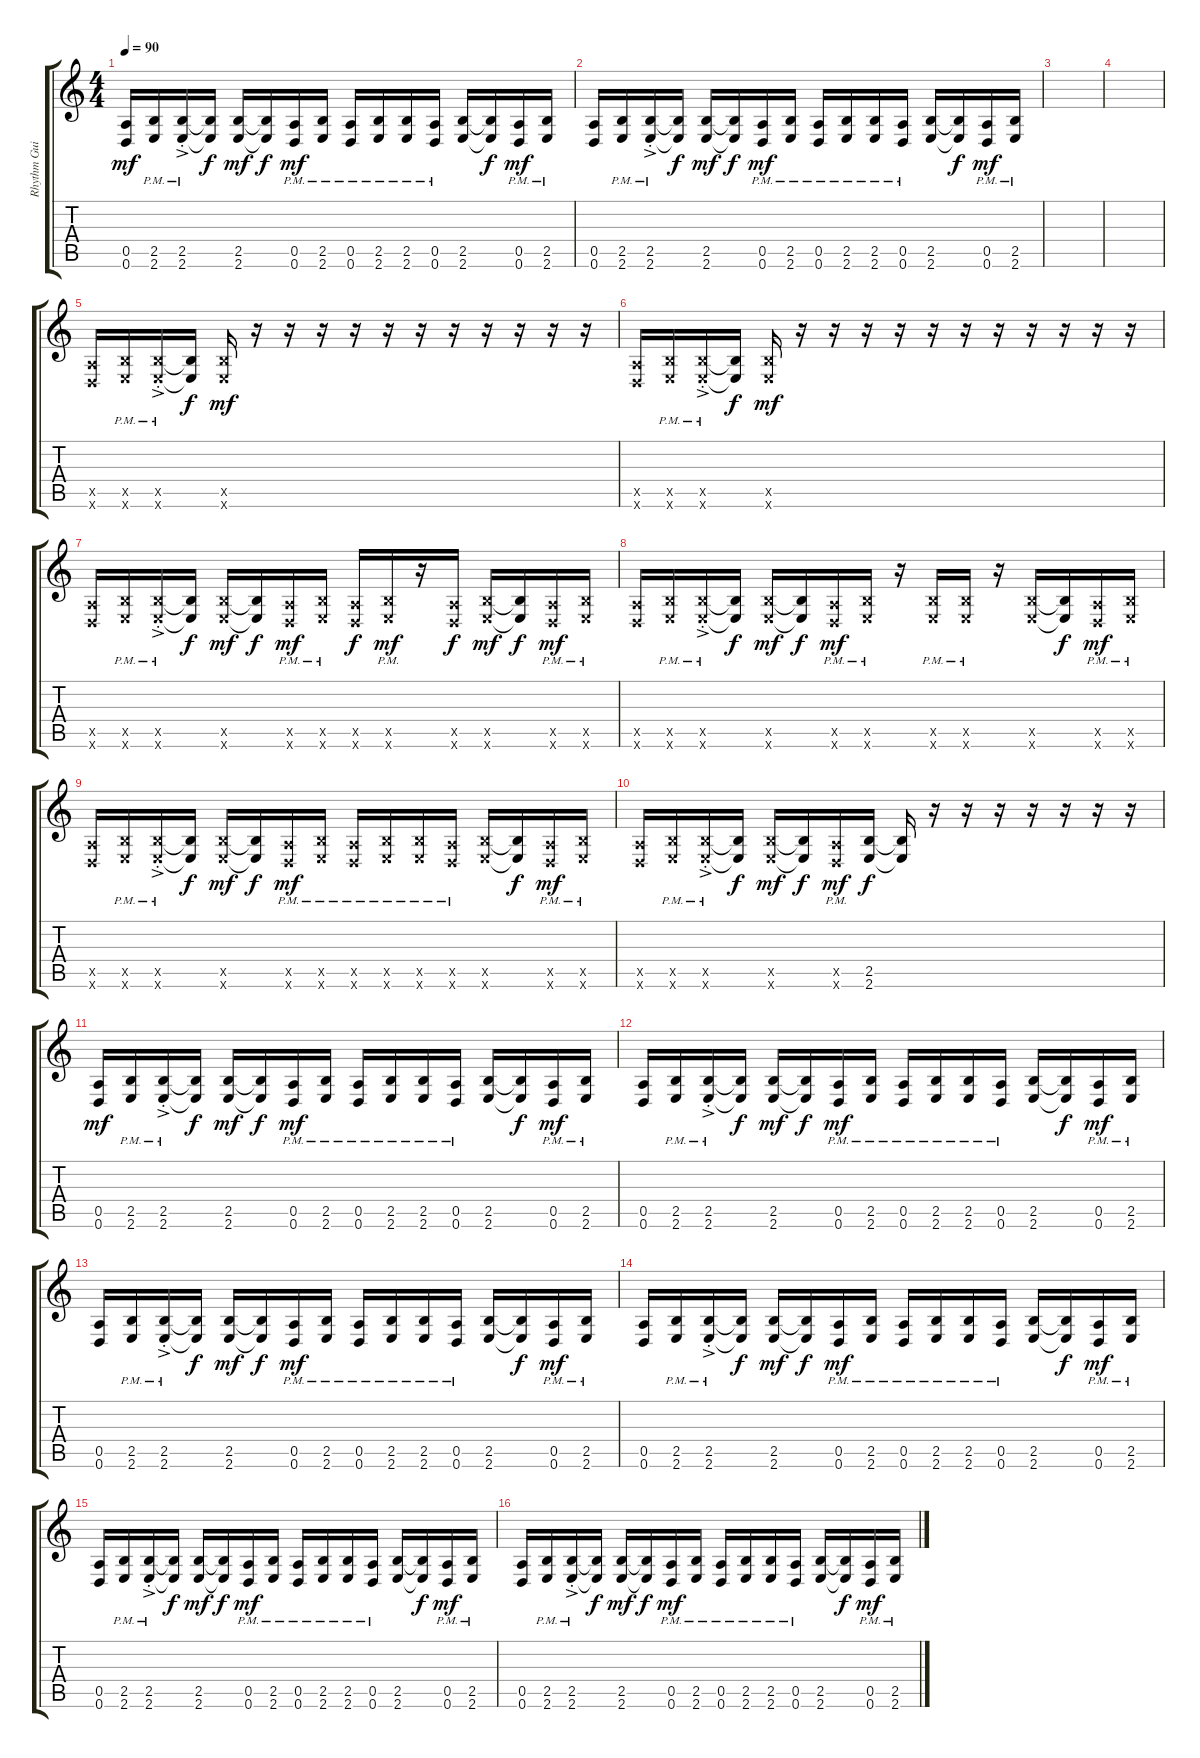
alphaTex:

\track ("Rhythm Guitar" "Rhythm Gui") {instrument distortionguitar}
\staff {score tabs}
\tuning (E4 B3 G3 D3 A2 D2) {hide}
\ts (4 4)
\tempo 90
\clef g2
\ks c
(0.5 0.6).16{dy mf} (2.5 2.6{pm}).16 (2.5 2.6{ac pm st}).16 (2.5{t} 2.6{t}).16{dy f} (2.5 2.6).16{dy mf} (2.5{t} 2.6{t}).16{dy f} (0.5 0.6{pm}).16{dy mf} (2.5 2.6{pm}).16 (0.5 0.6{pm}).16 (2.5 2.6{pm}).16 (2.5 2.6{pm}).16 (0.5 0.6{pm}).16 (2.5 2.6).16 (2.5{t} 2.6{t}).16{dy f} (0.5 0.6{pm}).16{dy mf} (2.5 2.6{pm}).16 |
(0.5 0.6).16 (2.5 2.6{pm}).16 (2.5 2.6{ac pm st}).16 (2.5{t} 2.6{t}).16{dy f} (2.5 2.6).16{dy mf} (2.5{t} 2.6{t}).16{dy f} (0.5 0.6{pm}).16{dy mf} (2.5 2.6{pm}).16 (0.5 0.6{pm}).16 (2.5 2.6{pm}).16 (2.5 2.6{pm}).16 (0.5 0.6{pm}).16 (2.5 2.6).16 (2.5{t} 2.6{t}).16{dy f} (0.5 0.6{pm}).16{dy mf} (2.5 2.6{pm}).16 |
|
|
(0.5{x} 0.6{x}).16 (2.5{x} 2.6{pm x}).16 (2.5{x} 2.6{ac pm st x}).16 (2.5{t} 2.6{t}).16{dy f} (2.5{x} 2.6{x}).16{dy mf} r.16 r.16 r.16 r.16 r.16 r.16 r.16 r.16 r.16 r.16 r.16 |
(0.5{x} 0.6{x}).16 (2.5{x} 2.6{pm x}).16 (2.5{x} 2.6{ac pm st x}).16 (2.5{t} 2.6{t}).16{dy f} (2.5{x} 2.6{x}).16{dy mf} r.16 r.16 r.16 r.16 r.16 r.16 r.16 r.16 r.16 r.16 r.16 |
(0.5{x} 0.6{x}).16 (2.5{x} 2.6{pm x}).16 (2.5{x} 2.6{ac pm st x}).16 (2.5{t} 2.6{t}).16{dy f} (2.5{x} 2.6{x}).16{dy mf} (2.5{t} 2.6{t}).16{dy f} (0.5{x} 0.6{pm x}).16{dy mf} (2.5{x} 2.6{pm x}).16 (0.5{x} 0.6{x}).16{dy f} (2.5{x} 2.6{pm x}).16{dy mf} r.16 (0.5{x} 0.6{x}).16{dy f} (2.5{x} 2.6{x}).16{dy mf} (2.5{t} 2.6{t}).16{dy f} (0.5{x} 0.6{pm x}).16{dy mf} (2.5{x} 2.6{pm x}).16 |
(0.5{x} 0.6{x}).16 (2.5{x} 2.6{pm x}).16 (2.5{x} 2.6{ac pm st x}).16 (2.5{t} 2.6{t}).16{dy f} (2.5{x} 2.6{x}).16{dy mf} (2.5{t} 2.6{t}).16{dy f} (0.5{x} 0.6{pm x}).16{dy mf} (2.5{x} 2.6{pm x}).16 r.16 (2.5{x} 2.6{pm x}).16 (2.5{x} 2.6{pm x}).16 r.16 (2.5{x} 2.6{x}).16 (2.5{t} 2.6{t}).16{dy f} (0.5{x} 0.6{pm x}).16{dy mf} (2.5{x} 2.6{pm x}).16 |
(0.5{x} 0.6{x}).16 (2.5{x} 2.6{pm x}).16 (2.5{x} 2.6{ac pm st x}).16 (2.5{t} 2.6{t}).16{dy f} (2.5{x} 2.6{x}).16{dy mf} (2.5{t} 2.6{t}).16{dy f} (0.5{x} 0.6{pm x}).16{dy mf} (2.5{x} 2.6{pm x}).16 (0.5{x} 0.6{pm x}).16 (2.5{x} 2.6{pm x}).16 (2.5{x} 2.6{pm x}).16 (0.5{x} 0.6{pm x}).16 (2.5{x} 2.6{x}).16 (2.5{t} 2.6{t}).16{dy f} (0.5{x} 0.6{pm x}).16{dy mf} (2.5{x} 2.6{pm x}).16 |
(0.5{x} 0.6{x}).16 (2.5{x} 2.6{pm x}).16 (2.5{x} 2.6{ac pm st x}).16 (2.5{t} 2.6{t}).16{dy f} (2.5{x} 2.6{x}).16{dy mf} (2.5{t} 2.6{t}).16{dy f} (0.5{x} 0.6{pm x}).16{dy mf} (2.5 2.6).16{dy f} (2.5{t} 2.6{t}).16 r.16 r.16 r.16 r.16 r.16 r.16 r.16 |
(0.5 0.6).16{dy mf} (2.5 2.6{pm}).16 (2.5 2.6{ac pm st}).16 (2.5{t} 2.6{t}).16{dy f} (2.5 2.6).16{dy mf} (2.5{t} 2.6{t}).16{dy f} (0.5 0.6{pm}).16{dy mf} (2.5 2.6{pm}).16 (0.5 0.6{pm}).16 (2.5 2.6{pm}).16 (2.5 2.6{pm}).16 (0.5 0.6{pm}).16 (2.5 2.6).16 (2.5{t} 2.6{t}).16{dy f} (0.5 0.6{pm}).16{dy mf} (2.5 2.6{pm}).16 |
(0.5 0.6).16 (2.5 2.6{pm}).16 (2.5 2.6{ac pm st}).16 (2.5{t} 2.6{t}).16{dy f} (2.5 2.6).16{dy mf} (2.5{t} 2.6{t}).16{dy f} (0.5 0.6{pm}).16{dy mf} (2.5 2.6{pm}).16 (0.5 0.6{pm}).16 (2.5 2.6{pm}).16 (2.5 2.6{pm}).16 (0.5 0.6{pm}).16 (2.5 2.6).16 (2.5{t} 2.6{t}).16{dy f} (0.5 0.6{pm}).16{dy mf} (2.5 2.6{pm}).16 |
(0.5 0.6).16 (2.5 2.6{pm}).16 (2.5 2.6{ac pm st}).16 (2.5{t} 2.6{t}).16{dy f} (2.5 2.6).16{dy mf} (2.5{t} 2.6{t}).16{dy f} (0.5 0.6{pm}).16{dy mf} (2.5 2.6{pm}).16 (0.5 0.6{pm}).16 (2.5 2.6{pm}).16 (2.5 2.6{pm}).16 (0.5 0.6{pm}).16 (2.5 2.6).16 (2.5{t} 2.6{t}).16{dy f} (0.5 0.6{pm}).16{dy mf} (2.5 2.6{pm}).16 |
(0.5 0.6).16 (2.5 2.6{pm}).16 (2.5 2.6{ac pm st}).16 (2.5{t} 2.6{t}).16{dy f} (2.5 2.6).16{dy mf} (2.5{t} 2.6{t}).16{dy f} (0.5 0.6{pm}).16{dy mf} (2.5 2.6{pm}).16 (0.5 0.6{pm}).16 (2.5 2.6{pm}).16 (2.5 2.6{pm}).16 (0.5 0.6{pm}).16 (2.5 2.6).16 (2.5{t} 2.6{t}).16{dy f} (0.5 0.6{pm}).16{dy mf} (2.5 2.6{pm}).16 |
(0.5 0.6).16 (2.5 2.6{pm}).16 (2.5 2.6{ac pm st}).16 (2.5{t} 2.6{t}).16{dy f} (2.5 2.6).16{dy mf} (2.5{t} 2.6{t}).16{dy f} (0.5 0.6{pm}).16{dy mf} (2.5 2.6{pm}).16 (0.5 0.6{pm}).16 (2.5 2.6{pm}).16 (2.5 2.6{pm}).16 (0.5 0.6{pm}).16 (2.5 2.6).16 (2.5{t} 2.6{t}).16{dy f} (0.5 0.6{pm}).16{dy mf} (2.5 2.6{pm}).16 |
(0.5 0.6).16 (2.5 2.6{pm}).16 (2.5 2.6{ac pm st}).16 (2.5{t} 2.6{t}).16{dy f} (2.5 2.6).16{dy mf} (2.5{t} 2.6{t}).16{dy f} (0.5 0.6{pm}).16{dy mf} (2.5 2.6{pm}).16 (0.5 0.6{pm}).16 (2.5 2.6{pm}).16 (2.5 2.6{pm}).16 (0.5 0.6{pm}).16 (2.5 2.6).16 (2.5{t} 2.6{t}).16{dy f} (0.5 0.6{pm}).16{dy mf} (2.5 2.6{pm}).16
